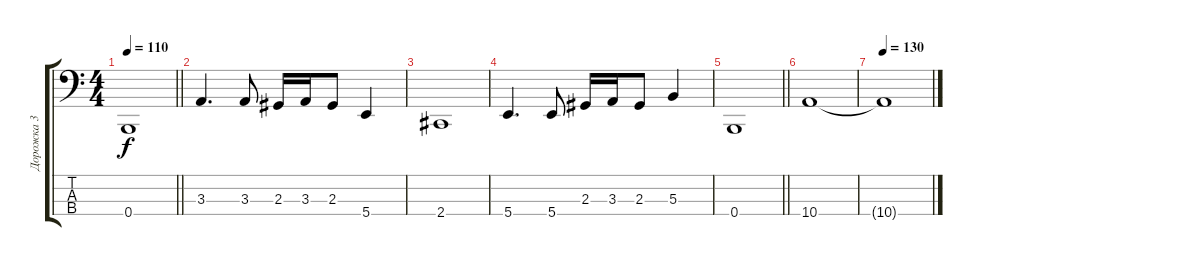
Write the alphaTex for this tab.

\track ("Дорожка 3" "Дорожка 3") {instrument electricbassfinger}
\staff {score tabs}
\tuning (E2 B1 Gb1 B0) {hide}
\ts (4 4)
\tempo 110
\clef f4
\barLineRight lightlight
\ks c
0.4.1{dy f} |
3.3.4{d} 3.3.8 2.3.16 3.3.16 2.3.8 5.4.4 |
2.4.1 |
5.4.4{d} 5.4.8 2.3.16 3.3.16 2.3.8 5.3.4 |
\barLineRight lightlight
0.4.1 |
10.4.1 |
\tempo 130
10.4{t}.1
